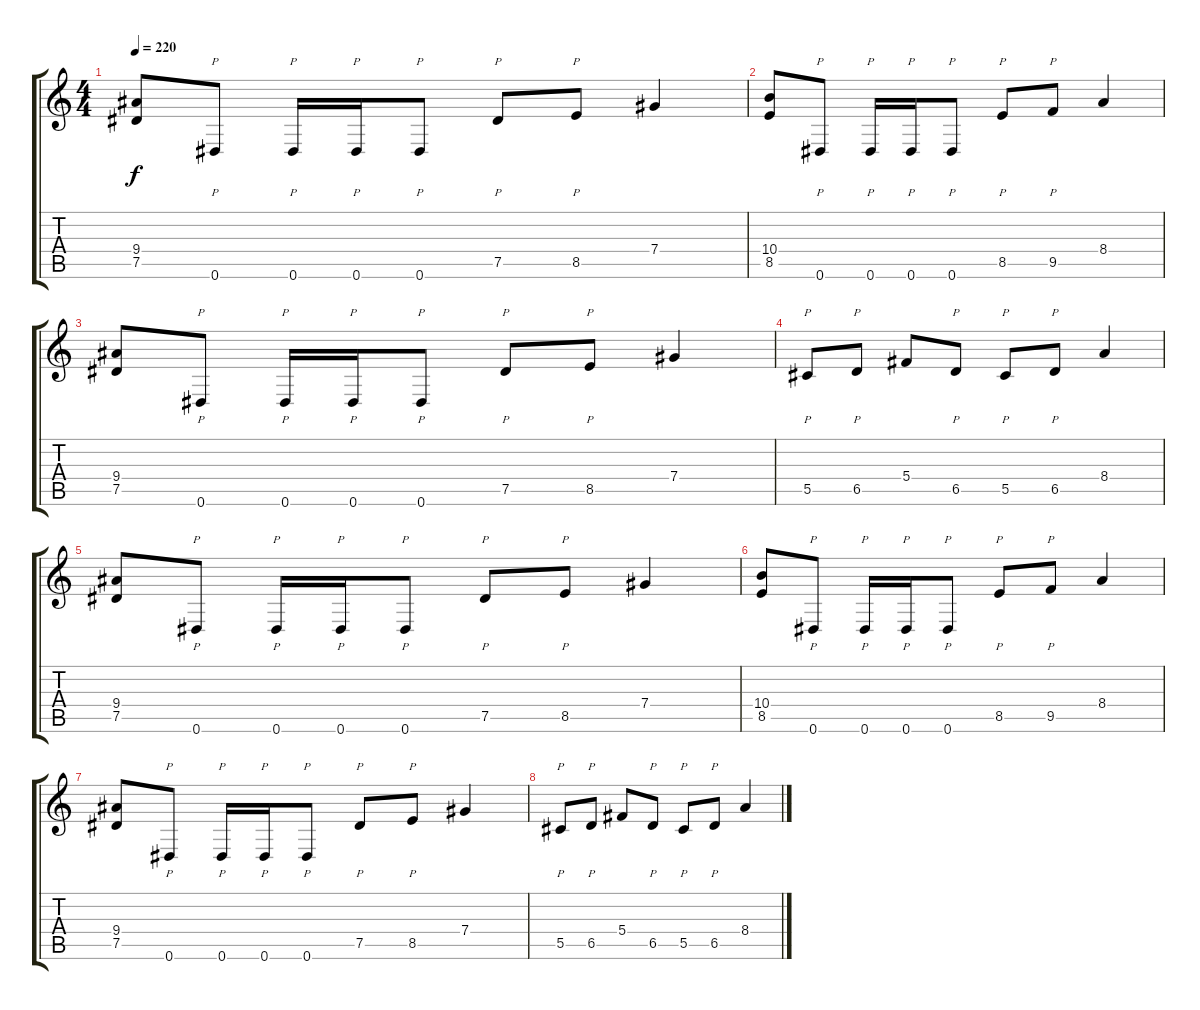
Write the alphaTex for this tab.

\track "" {instrument distortionguitar}
\staff {score tabs}
\tuning (Eb4 Bb3 Gb3 Db3 Ab2 Eb2) {hide}
\ts (4 4)
\tempo 220
\clef g2
\ks c
(9.4 7.5).8{dy f} 0.6.8{p} 0.6.16{p} 0.6.16{p} 0.6.8{p} 7.5.8{p} 8.5.8{p} 7.4.4 |
(10.4 8.5).8 0.6.8{p} 0.6.16{p} 0.6.16{p} 0.6.8{p} 8.5.8{p} 9.5.8{p} 8.4.4 |
(9.4 7.5).8 0.6.8{p} 0.6.16{p} 0.6.16{p} 0.6.8{p} 7.5.8{p} 8.5.8{p} 7.4.4 |
5.5.8{p} 6.5.8{p} 5.4.8 6.5.8{p} 5.5.8{p} 6.5.8{p} 8.4.4 |
(9.4 7.5).8 0.6.8{p} 0.6.16{p} 0.6.16{p} 0.6.8{p} 7.5.8{p} 8.5.8{p} 7.4.4 |
(10.4 8.5).8 0.6.8{p} 0.6.16{p} 0.6.16{p} 0.6.8{p} 8.5.8{p} 9.5.8{p} 8.4.4 |
(9.4 7.5).8 0.6.8{p} 0.6.16{p} 0.6.16{p} 0.6.8{p} 7.5.8{p} 8.5.8{p} 7.4.4 |
5.5.8{p} 6.5.8{p} 5.4.8 6.5.8{p} 5.5.8{p} 6.5.8{p} 8.4.4
